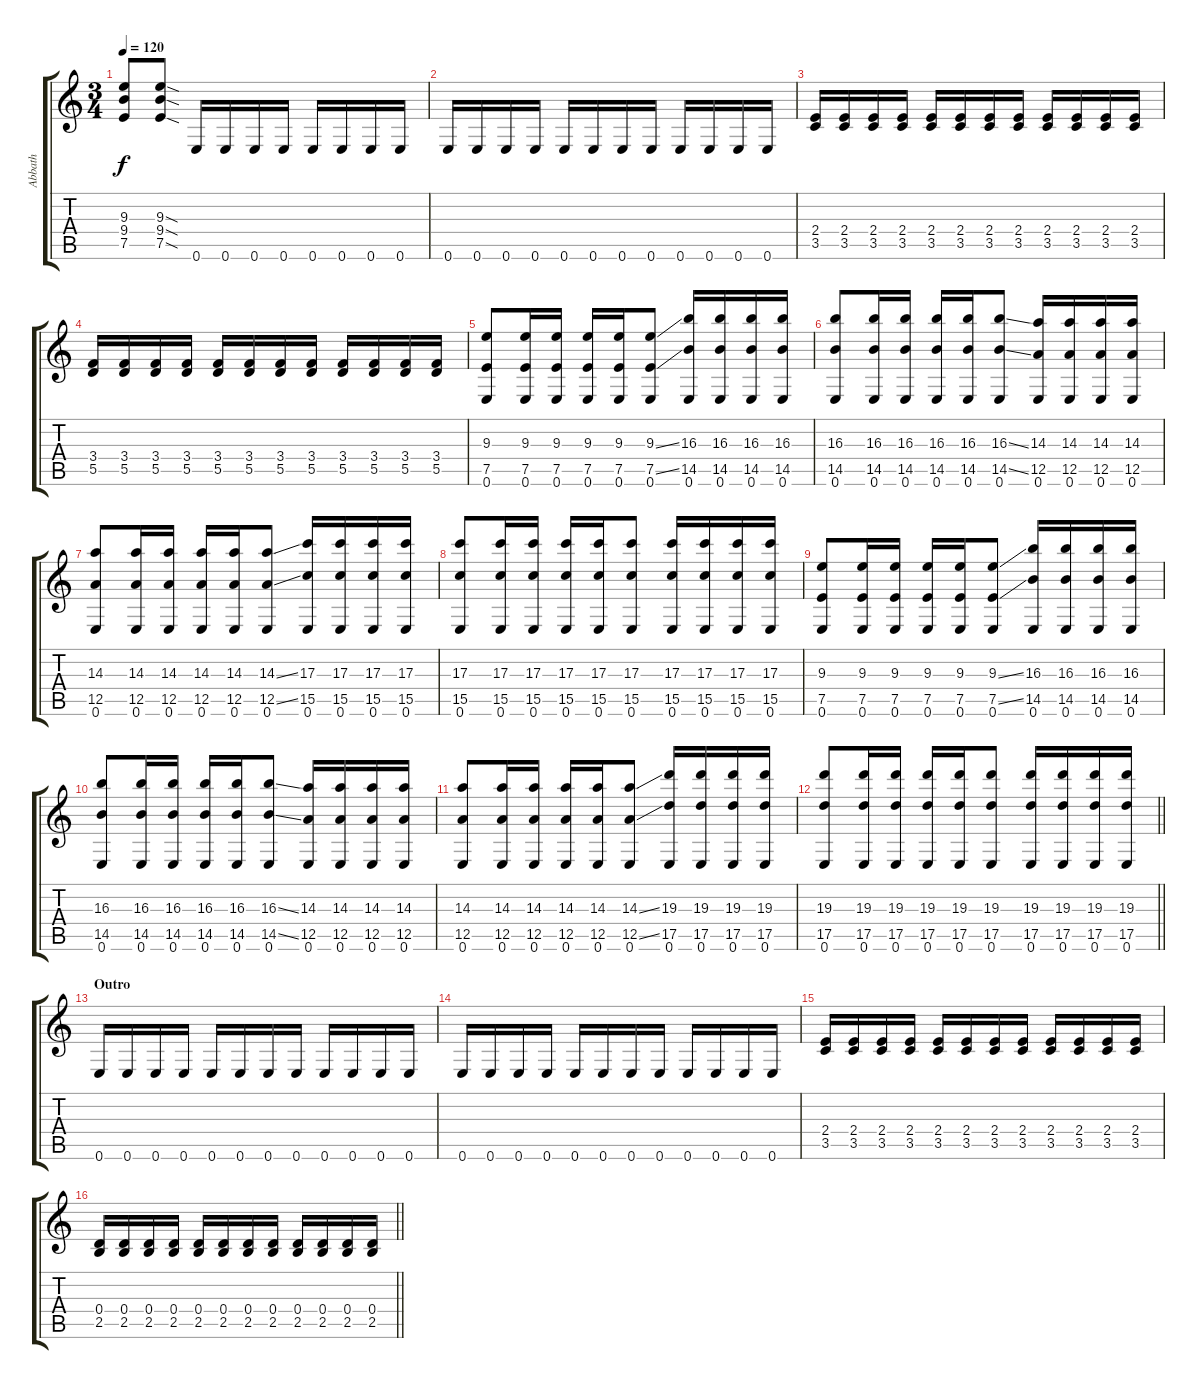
\track ("Abbath" "Abbath") {instrument distortionguitar}
\staff {score tabs}
\tuning (E4 B3 G3 D3 A2 E2) {hide}
\ts (3 4)
\tempo 120
\clef g2
\ks c
(9.3 9.4 7.5).8{dy f} (9.3{sod} 9.4{sod} 7.5{sod}).8 0.6.16 0.6.16 0.6.16 0.6.16 0.6.16 0.6.16 0.6.16 0.6.16 |
0.6.16 0.6.16 0.6.16 0.6.16 0.6.16 0.6.16 0.6.16 0.6.16 0.6.16 0.6.16 0.6.16 0.6.16 |
(2.4 3.5).16 (2.4 3.5).16 (2.4 3.5).16 (2.4 3.5).16 (2.4 3.5).16 (2.4 3.5).16 (2.4 3.5).16 (2.4 3.5).16 (2.4 3.5).16 (2.4 3.5).16 (2.4 3.5).16 (2.4 3.5).16 |
(3.4 5.5).16 (3.4 5.5).16 (3.4 5.5).16 (3.4 5.5).16 (3.4 5.5).16 (3.4 5.5).16 (3.4 5.5).16 (3.4 5.5).16 (3.4 5.5).16 (3.4 5.5).16 (3.4 5.5).16 (3.4 5.5).16 |
(9.3 7.5 0.6).8 (9.3 7.5 0.6).16 (9.3 7.5 0.6).16 (9.3 7.5 0.6).16 (9.3 7.5 0.6).16 (9.3{ss} 7.5{ss} 0.6).8 (16.3 14.5 0.6).16 (16.3 14.5 0.6).16 (16.3 14.5 0.6).16 (16.3 14.5 0.6).16 |
(16.3 14.5 0.6).8 (16.3 14.5 0.6).16 (16.3 14.5 0.6).16 (16.3 14.5 0.6).16 (16.3 14.5 0.6).16 (16.3{ss} 14.5{ss} 0.6).8 (14.3 12.5 0.6).16 (14.3 12.5 0.6).16 (14.3 12.5 0.6).16 (14.3 12.5 0.6).16 |
(14.3 12.5 0.6).8 (14.3 12.5 0.6).16 (14.3 12.5 0.6).16 (14.3 12.5 0.6).16 (14.3 12.5 0.6).16 (14.3{ss} 12.5{ss} 0.6).8 (17.3 15.5 0.6).16 (17.3 15.5 0.6).16 (17.3 15.5 0.6).16 (17.3 15.5 0.6).16 |
(17.3 15.5 0.6).8 (17.3 15.5 0.6).16 (17.3 15.5 0.6).16 (17.3 15.5 0.6).16 (17.3 15.5 0.6).16 (17.3 15.5 0.6).8 (17.3 15.5 0.6).16 (17.3 15.5 0.6).16 (17.3 15.5 0.6).16 (17.3 15.5 0.6).16 |
(9.3 7.5 0.6).8 (9.3 7.5 0.6).16 (9.3 7.5 0.6).16 (9.3 7.5 0.6).16 (9.3 7.5 0.6).16 (9.3{ss} 7.5{ss} 0.6).8 (16.3 14.5 0.6).16 (16.3 14.5 0.6).16 (16.3 14.5 0.6).16 (16.3 14.5 0.6).16 |
(16.3 14.5 0.6).8 (16.3 14.5 0.6).16 (16.3 14.5 0.6).16 (16.3 14.5 0.6).16 (16.3 14.5 0.6).16 (16.3{ss} 14.5{ss} 0.6).8 (14.3 12.5 0.6).16 (14.3 12.5 0.6).16 (14.3 12.5 0.6).16 (14.3 12.5 0.6).16 |
(14.3 12.5 0.6).8 (14.3 12.5 0.6).16 (14.3 12.5 0.6).16 (14.3 12.5 0.6).16 (14.3 12.5 0.6).16 (14.3{ss} 12.5{ss} 0.6).8 (19.3 17.5 0.6).16 (19.3 17.5 0.6).16 (19.3 17.5 0.6).16 (19.3 17.5 0.6).16 |
\barLineRight lightlight
(19.3 17.5 0.6).8 (19.3 17.5 0.6).16 (19.3 17.5 0.6).16 (19.3 17.5 0.6).16 (19.3 17.5 0.6).16 (19.3 17.5 0.6).8 (19.3 17.5 0.6).16 (19.3 17.5 0.6).16 (19.3 17.5 0.6).16 (19.3 17.5 0.6).16 |
\section ("" "Outro")
0.6.16 0.6.16 0.6.16 0.6.16 0.6.16 0.6.16 0.6.16 0.6.16 0.6.16 0.6.16 0.6.16 0.6.16 |
0.6.16 0.6.16 0.6.16 0.6.16 0.6.16 0.6.16 0.6.16 0.6.16 0.6.16 0.6.16 0.6.16 0.6.16 |
(2.4 3.5).16 (2.4 3.5).16 (2.4 3.5).16 (2.4 3.5).16 (2.4 3.5).16 (2.4 3.5).16 (2.4 3.5).16 (2.4 3.5).16 (2.4 3.5).16 (2.4 3.5).16 (2.4 3.5).16 (2.4 3.5).16 |
\barLineRight lightlight
(0.4 2.5).16 (0.4 2.5).16 (0.4 2.5).16 (0.4 2.5).16 (0.4 2.5).16 (0.4 2.5).16 (0.4 2.5).16 (0.4 2.5).16 (0.4 2.5).16 (0.4 2.5).16 (0.4 2.5).16 (0.4 2.5).16
